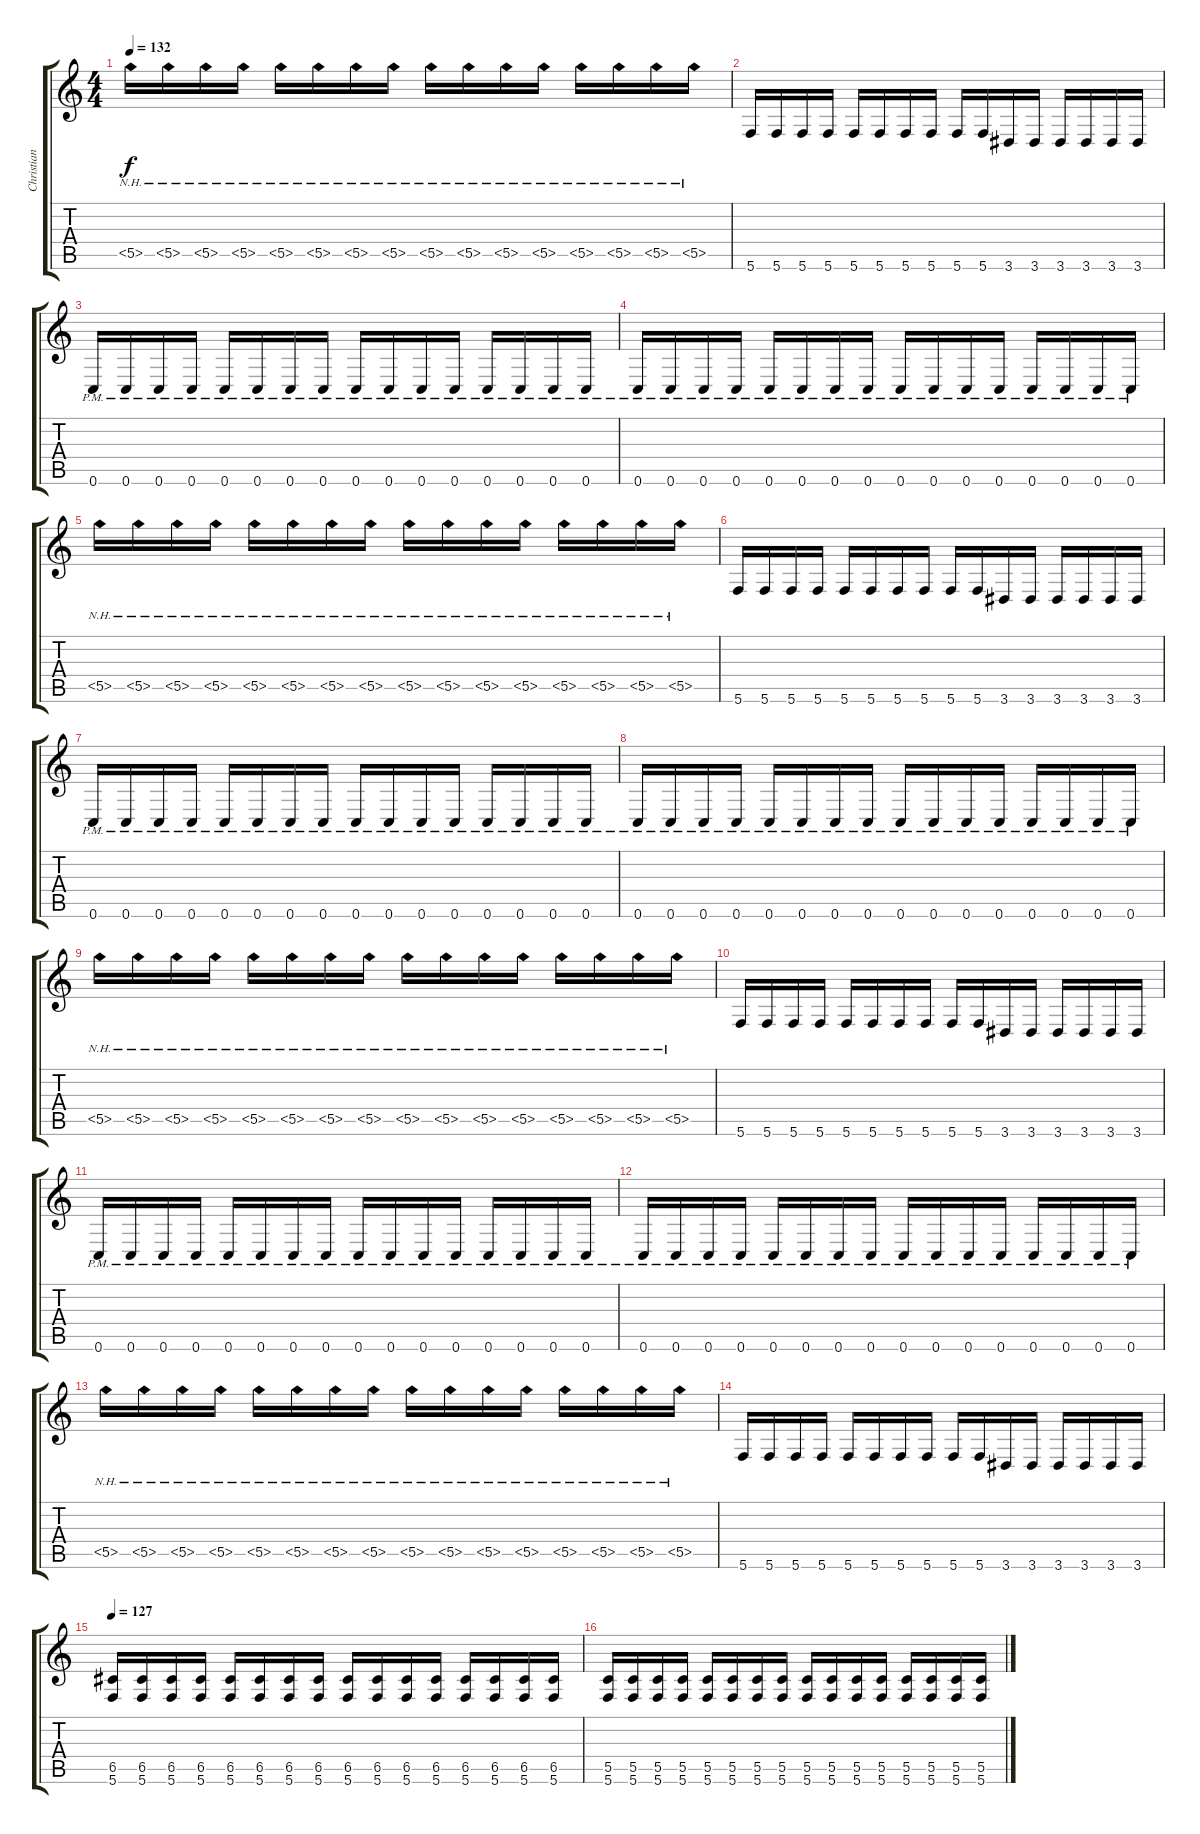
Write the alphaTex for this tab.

\track ("Christian Andreu" "Christian ") {instrument distortionguitar}
\staff {score tabs}
\tuning (D4 A3 F3 C3 G2 C2) {hide}
\ts (4 4)
\tempo 132
\clef g2
\ks c
5.5{nh}.16{dy f} 5.5{nh}.16 5.5{nh}.16 5.5{nh}.16 5.5{nh}.16 5.5{nh}.16 5.5{nh}.16 5.5{nh}.16 5.5{nh}.16 5.5{nh}.16 5.5{nh}.16 5.5{nh}.16 5.5{nh}.16 5.5{nh}.16 5.5{nh}.16 5.5{nh}.16 |
5.6.16 5.6.16 5.6.16 5.6.16 5.6.16 5.6.16 5.6.16 5.6.16 5.6.16 5.6.16 3.6.16 3.6.16 3.6.16 3.6.16 3.6.16 3.6.16 |
0.6{pm}.16 0.6{pm}.16 0.6{pm}.16 0.6{pm}.16 0.6{pm}.16 0.6{pm}.16 0.6{pm}.16 0.6{pm}.16 0.6{pm}.16 0.6{pm}.16 0.6{pm}.16 0.6{pm}.16 0.6{pm}.16 0.6{pm}.16 0.6{pm}.16 0.6{pm}.16 |
0.6{pm}.16 0.6{pm}.16 0.6{pm}.16 0.6{pm}.16 0.6{pm}.16 0.6{pm}.16 0.6{pm}.16 0.6{pm}.16 0.6{pm}.16 0.6{pm}.16 0.6{pm}.16 0.6{pm}.16 0.6{pm}.16 0.6{pm}.16 0.6{pm}.16 0.6{pm}.16 |
5.5{nh}.16 5.5{nh}.16 5.5{nh}.16 5.5{nh}.16 5.5{nh}.16 5.5{nh}.16 5.5{nh}.16 5.5{nh}.16 5.5{nh}.16 5.5{nh}.16 5.5{nh}.16 5.5{nh}.16 5.5{nh}.16 5.5{nh}.16 5.5{nh}.16 5.5{nh}.16 |
5.6.16 5.6.16 5.6.16 5.6.16 5.6.16 5.6.16 5.6.16 5.6.16 5.6.16 5.6.16 3.6.16 3.6.16 3.6.16 3.6.16 3.6.16 3.6.16 |
0.6{pm}.16 0.6{pm}.16 0.6{pm}.16 0.6{pm}.16 0.6{pm}.16 0.6{pm}.16 0.6{pm}.16 0.6{pm}.16 0.6{pm}.16 0.6{pm}.16 0.6{pm}.16 0.6{pm}.16 0.6{pm}.16 0.6{pm}.16 0.6{pm}.16 0.6{pm}.16 |
0.6{pm}.16 0.6{pm}.16 0.6{pm}.16 0.6{pm}.16 0.6{pm}.16 0.6{pm}.16 0.6{pm}.16 0.6{pm}.16 0.6{pm}.16 0.6{pm}.16 0.6{pm}.16 0.6{pm}.16 0.6{pm}.16 0.6{pm}.16 0.6{pm}.16 0.6{pm}.16 |
5.5{nh}.16 5.5{nh}.16 5.5{nh}.16 5.5{nh}.16 5.5{nh}.16 5.5{nh}.16 5.5{nh}.16 5.5{nh}.16 5.5{nh}.16 5.5{nh}.16 5.5{nh}.16 5.5{nh}.16 5.5{nh}.16 5.5{nh}.16 5.5{nh}.16 5.5{nh}.16 |
5.6.16 5.6.16 5.6.16 5.6.16 5.6.16 5.6.16 5.6.16 5.6.16 5.6.16 5.6.16 3.6.16 3.6.16 3.6.16 3.6.16 3.6.16 3.6.16 |
0.6{pm}.16 0.6{pm}.16 0.6{pm}.16 0.6{pm}.16 0.6{pm}.16 0.6{pm}.16 0.6{pm}.16 0.6{pm}.16 0.6{pm}.16 0.6{pm}.16 0.6{pm}.16 0.6{pm}.16 0.6{pm}.16 0.6{pm}.16 0.6{pm}.16 0.6{pm}.16 |
0.6{pm}.16 0.6{pm}.16 0.6{pm}.16 0.6{pm}.16 0.6{pm}.16 0.6{pm}.16 0.6{pm}.16 0.6{pm}.16 0.6{pm}.16 0.6{pm}.16 0.6{pm}.16 0.6{pm}.16 0.6{pm}.16 0.6{pm}.16 0.6{pm}.16 0.6{pm}.16 |
5.5{nh}.16 5.5{nh}.16 5.5{nh}.16 5.5{nh}.16 5.5{nh}.16 5.5{nh}.16 5.5{nh}.16 5.5{nh}.16 5.5{nh}.16 5.5{nh}.16 5.5{nh}.16 5.5{nh}.16 5.5{nh}.16 5.5{nh}.16 5.5{nh}.16 5.5{nh}.16 |
5.6.16 5.6.16 5.6.16 5.6.16 5.6.16 5.6.16 5.6.16 5.6.16 5.6.16 5.6.16 3.6.16 3.6.16 3.6.16 3.6.16 3.6.16 3.6.16 |
\tempo 127
(6.5 5.6).16 (6.5 5.6).16 (6.5 5.6).16 (6.5 5.6).16 (6.5 5.6).16 (6.5 5.6).16 (6.5 5.6).16 (6.5 5.6).16 (6.5 5.6).16 (6.5 5.6).16 (6.5 5.6).16 (6.5 5.6).16 (6.5 5.6).16 (6.5 5.6).16 (6.5 5.6).16 (6.5 5.6).16 |
(5.5 5.6).16 (5.5 5.6).16 (5.5 5.6).16 (5.5 5.6).16 (5.5 5.6).16 (5.5 5.6).16 (5.5 5.6).16 (5.5 5.6).16 (5.5 5.6).16 (5.5 5.6).16 (5.5 5.6).16 (5.5 5.6).16 (5.5 5.6).16 (5.5 5.6).16 (5.5 5.6).16 (5.5 5.6).16
